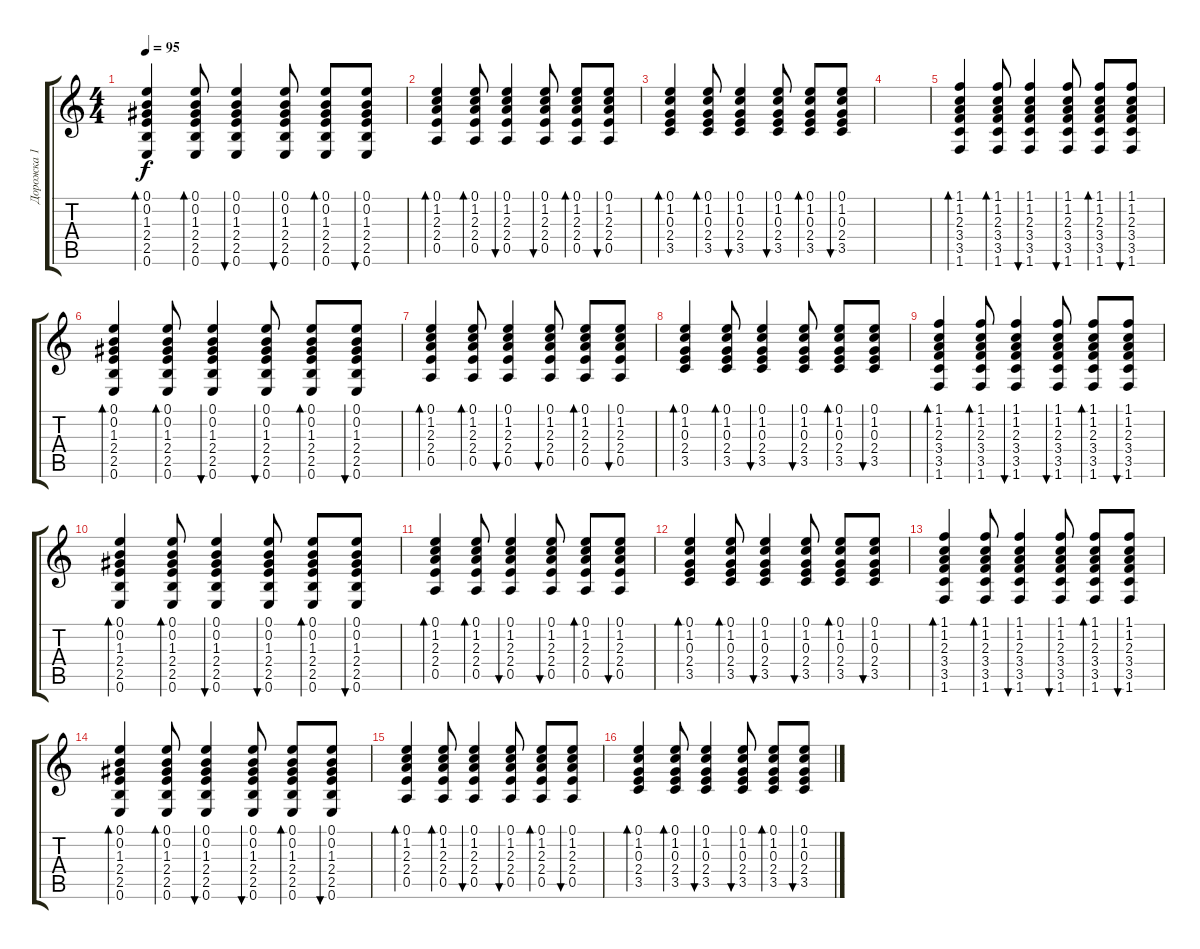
\track ("Дорожка 1" "Дорожка 1") {instrument acousticguitarsteel}
\staff {score tabs}
\tuning (E4 B3 G3 D3 A2 E2) {hide}
\ts (4 4)
\tempo 95
\clef g2
\ks c
(0.1 0.2 1.3 2.4 2.5 0.6).4{bd 60 dy f} (0.1 0.2 1.3 2.4 2.5 0.6).8{bd 60} (0.1 0.2 1.3 2.4 2.5 0.6).4{bu 60} (0.1 0.2 1.3 2.4 2.5 0.6).8{bu 60} (0.1 0.2 1.3 2.4 2.5 0.6).8{bd 60} (0.1 0.2 1.3 2.4 2.5 0.6).8{bu 60} |
(0.1 1.2 2.3 2.4 0.5).4{bd 60} (0.1 1.2 2.3 2.4 0.5).8{bd 60} (0.1 1.2 2.3 2.4 0.5).4{bu 60} (0.1 1.2 2.3 2.4 0.5).8{bu 60} (0.1 1.2 2.3 2.4 0.5).8{bd 60} (0.1 1.2 2.3 2.4 0.5).8{bu 60} |
(0.1 1.2 0.3 2.4 3.5).4{bd 60} (0.1 1.2 0.3 2.4 3.5).8{bd 60} (0.1 1.2 0.3 2.4 3.5).4{bu 60} (0.1 1.2 0.3 2.4 3.5).8{bu 60} (0.1 1.2 0.3 2.4 3.5).8{bd 60} (0.1 1.2 0.3 2.4 3.5).8{bu 60} |
|
(1.1 1.2 2.3 3.4 3.5 1.6).4{bd 60} (1.1 1.2 2.3 3.4 3.5 1.6).8{bd 60} (1.1 1.2 2.3 3.4 3.5 1.6).4{bu 60} (1.1 1.2 2.3 3.4 3.5 1.6).8{bu 60} (1.1 1.2 2.3 3.4 3.5 1.6).8{bd 60} (1.1 1.2 2.3 3.4 3.5 1.6).8{bu 60} |
(0.1 0.2 1.3 2.4 2.5 0.6).4{bd 60} (0.1 0.2 1.3 2.4 2.5 0.6).8{bd 60} (0.1 0.2 1.3 2.4 2.5 0.6).4{bu 60} (0.1 0.2 1.3 2.4 2.5 0.6).8{bu 60} (0.1 0.2 1.3 2.4 2.5 0.6).8{bd 60} (0.1 0.2 1.3 2.4 2.5 0.6).8{bu 60} |
(0.1 1.2 2.3 2.4 0.5).4{bd 60} (0.1 1.2 2.3 2.4 0.5).8{bd 60} (0.1 1.2 2.3 2.4 0.5).4{bu 60} (0.1 1.2 2.3 2.4 0.5).8{bu 60} (0.1 1.2 2.3 2.4 0.5).8{bd 60} (0.1 1.2 2.3 2.4 0.5).8{bu 60} |
(0.1 1.2 0.3 2.4 3.5).4{bd 60} (0.1 1.2 0.3 2.4 3.5).8{bd 60} (0.1 1.2 0.3 2.4 3.5).4{bu 60} (0.1 1.2 0.3 2.4 3.5).8{bu 60} (0.1 1.2 0.3 2.4 3.5).8{bd 60} (0.1 1.2 0.3 2.4 3.5).8{bu 60} |
(1.1 1.2 2.3 3.4 3.5 1.6).4{bd 60} (1.1 1.2 2.3 3.4 3.5 1.6).8{bd 60} (1.1 1.2 2.3 3.4 3.5 1.6).4{bu 60} (1.1 1.2 2.3 3.4 3.5 1.6).8{bu 60} (1.1 1.2 2.3 3.4 3.5 1.6).8{bd 60} (1.1 1.2 2.3 3.4 3.5 1.6).8{bu 60} |
(0.1 0.2 1.3 2.4 2.5 0.6).4{bd 60} (0.1 0.2 1.3 2.4 2.5 0.6).8{bd 60} (0.1 0.2 1.3 2.4 2.5 0.6).4{bu 60} (0.1 0.2 1.3 2.4 2.5 0.6).8{bu 60} (0.1 0.2 1.3 2.4 2.5 0.6).8{bd 60} (0.1 0.2 1.3 2.4 2.5 0.6).8{bu 60} |
(0.1 1.2 2.3 2.4 0.5).4{bd 60} (0.1 1.2 2.3 2.4 0.5).8{bd 60} (0.1 1.2 2.3 2.4 0.5).4{bu 60} (0.1 1.2 2.3 2.4 0.5).8{bu 60} (0.1 1.2 2.3 2.4 0.5).8{bd 60} (0.1 1.2 2.3 2.4 0.5).8{bu 60} |
(0.1 1.2 0.3 2.4 3.5).4{bd 60} (0.1 1.2 0.3 2.4 3.5).8{bd 60} (0.1 1.2 0.3 2.4 3.5).4{bu 60} (0.1 1.2 0.3 2.4 3.5).8{bu 60} (0.1 1.2 0.3 2.4 3.5).8{bd 60} (0.1 1.2 0.3 2.4 3.5).8{bu 60} |
(1.1 1.2 2.3 3.4 3.5 1.6).4{bd 60} (1.1 1.2 2.3 3.4 3.5 1.6).8{bd 60} (1.1 1.2 2.3 3.4 3.5 1.6).4{bu 60} (1.1 1.2 2.3 3.4 3.5 1.6).8{bu 60} (1.1 1.2 2.3 3.4 3.5 1.6).8{bd 60} (1.1 1.2 2.3 3.4 3.5 1.6).8{bu 60} |
(0.1 0.2 1.3 2.4 2.5 0.6).4{bd 60} (0.1 0.2 1.3 2.4 2.5 0.6).8{bd 60} (0.1 0.2 1.3 2.4 2.5 0.6).4{bu 60} (0.1 0.2 1.3 2.4 2.5 0.6).8{bu 60} (0.1 0.2 1.3 2.4 2.5 0.6).8{bd 60} (0.1 0.2 1.3 2.4 2.5 0.6).8{bu 60} |
(0.1 1.2 2.3 2.4 0.5).4{bd 60} (0.1 1.2 2.3 2.4 0.5).8{bd 60} (0.1 1.2 2.3 2.4 0.5).4{bu 60} (0.1 1.2 2.3 2.4 0.5).8{bu 60} (0.1 1.2 2.3 2.4 0.5).8{bd 60} (0.1 1.2 2.3 2.4 0.5).8{bu 60} |
(0.1 1.2 0.3 2.4 3.5).4{bd 60} (0.1 1.2 0.3 2.4 3.5).8{bd 60} (0.1 1.2 0.3 2.4 3.5).4{bu 60} (0.1 1.2 0.3 2.4 3.5).8{bu 60} (0.1 1.2 0.3 2.4 3.5).8{bd 60} (0.1 1.2 0.3 2.4 3.5).8{bu 60}
